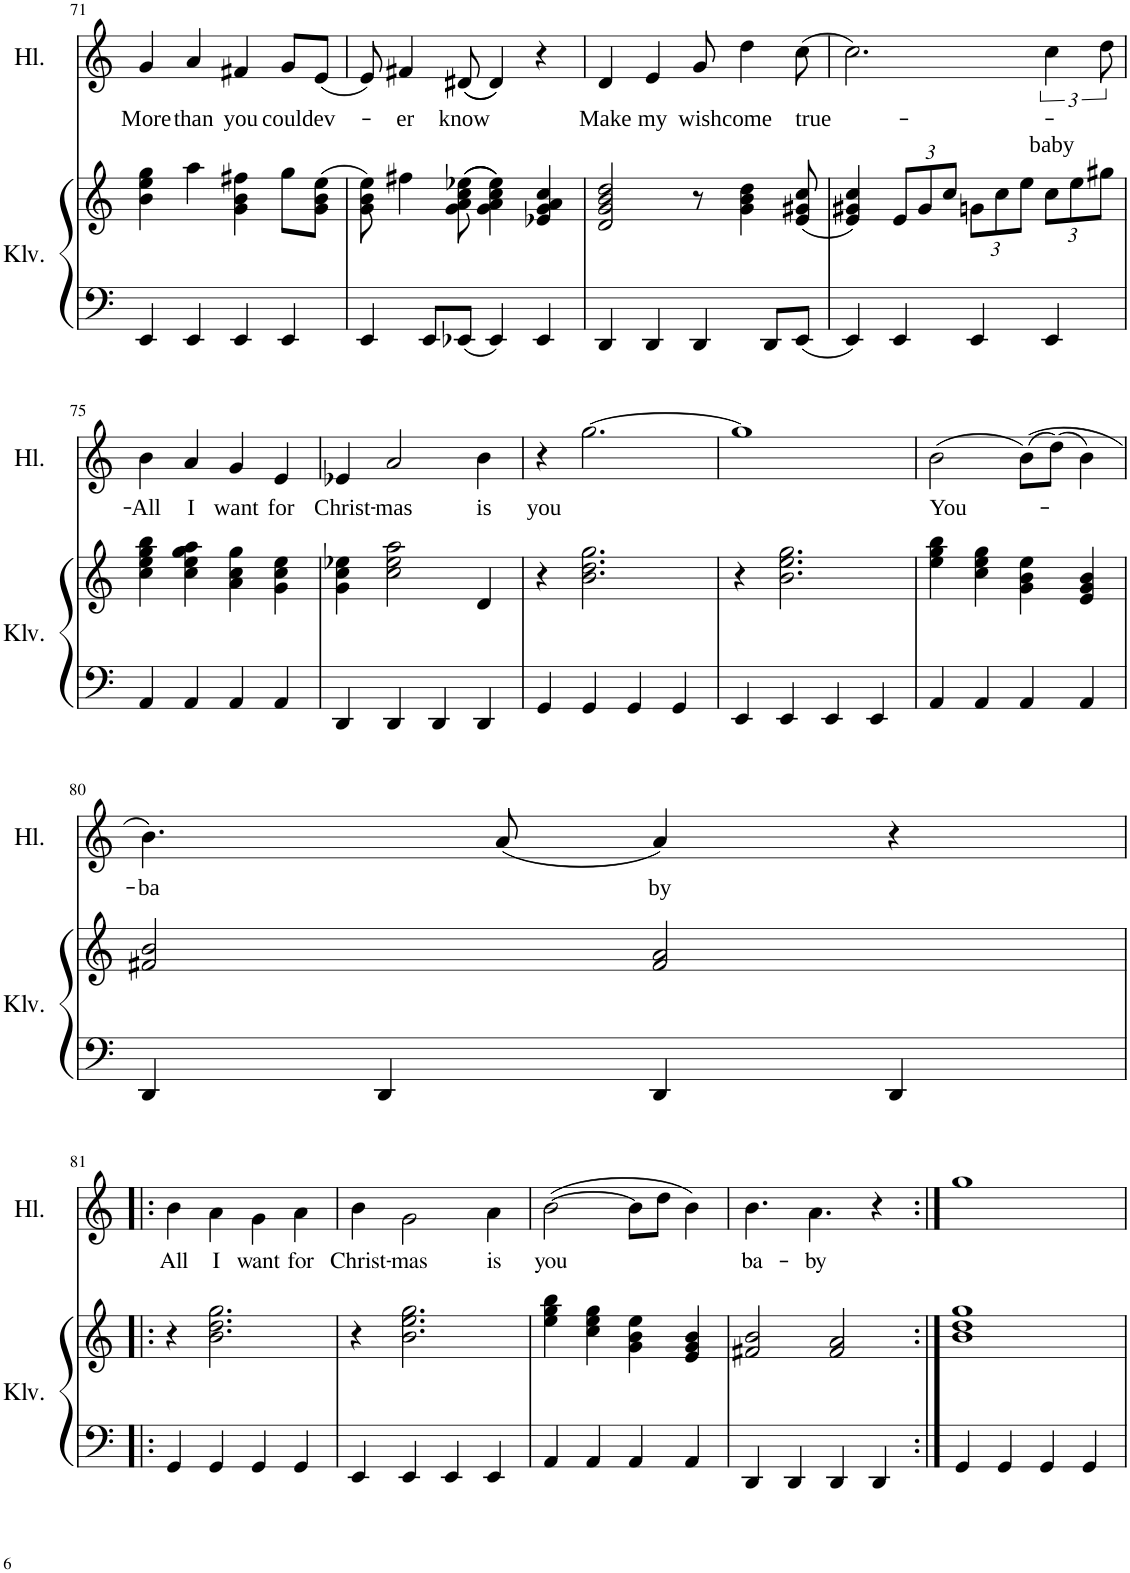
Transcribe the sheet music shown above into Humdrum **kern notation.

**kern	**kern	**kern	**text	**text
*part2	*part2	*part1	*part1	*part1
*staff3	*staff2	*staff1	*staff1	*staff1
*I"Klavír	*	*I"Hlas	*	*
*I'Klv.	*	*I'Hl.	*	*
!!LO:PB:g=z
*clefF4	*clefG2	*clefG2	*	*
*k[]	*k[]	*k[]	*	*
*M4/4	*M4/4	*M4/4	*	*
=71	=71	=71	=71	=71
!	!	!	!LO:LY:b	!
4EE/	4b\ 4ee\ 4gg\	4g/	More	.
!	!	!	!LO:LY:b	!
4EE/	4aa\	4a/	than	.
!	!	!	!LO:LY:b	!
4EE/	4g\ 4b\ 4ff#X\	4f#X/	you	.
!	!	!	!LO:LY:b	!
4EE/	8gg\L	8g/L	could	.
!	!	!	!LO:LY:b	!
.	(8g\ 8b\ 8ee\J	(8e/J	ev-	.
=72	=72	=72	=72	=72
4EE/	8g\ 8b\ 8ee\)	8e/)	.	.
!	!	!	!LO:LY:b	!
.	4ff#X\	4f#X/	-er	.
8EE/L	.	.	.	.
!	!	!	!LO:LY:b	!
8EE-X/J	(((8g\ 8a\ 8cc\ 8ee-X\	((8d#X/	know	.
4EE-/	4g\ 4a\ 4cc\ 4ee-\)))	4d#/))	.	.
4EE-/	4e-X/ 4g/ 4a/ 4cc/	4r	.	.
=73	=73	=73	=73	=73
!	!	!	!LO:LY:b	!
4DD/	2d/ 2g/ 2b/ 2dd/	4d/	Make	.
!	!	!	!LO:LY:b	!
4DD/	.	4e/	my	.
!	!	!	!LO:LY:b	!
4DD/	8r	8g/	wish	.
!	!	!	!LO:LY:b	!
.	4g\ 4b\ 4dd\	4dd\	come	.
8DD/L	.	.	.	.
!	!	!	!LO:LY:b	!
8EE/J	(8e/ 8g#X/ 8cc/	(8cc\	true-	.
=74	=74	=74	=74	=74
4EE/	4e/ 4g#X/ 4cc/)	2.cc\)	.	.
*	*Xbrackettup	*	*	*
4EE/	12e/L	.	.	.
.	12g#/	.	.	.
.	12cc/J	.	.	.
4EE/	12gn\L	.	.	.
.	12cc\	.	.	.
.	12ee\J	.	.	.
!	!	!	!	!LO:LY:b
4EE/	12cc\L	6cc\	.	baby
.	12ee\	.	.	.
.	12gg#X\J	12dd\	.	.
!!LO:LB:g=z
=75	=75	=75	=75	=75
!	!	!	!LO:LY:b	!
4AA/	4cc\ 4ee\ 4gg\ 4bb\	4b\	All	.
!	!	!	!LO:LY:b	!
4AA/	4cc\ 4ee\ 4gg\ 4aa\	4a/	I	.
!	!	!	!LO:LY:b	!
4AA/	4a\ 4cc\ 4gg\	4g/	want	.
!	!	!	!LO:LY:b	!
4AA/	4g\ 4cc\ 4ee\	4e/	for	.
=76	=76	=76	=76	=76
!	!	!	!LO:LY:b	!
4DD/	4g\ 4cc\ 4ee-X\	4e-X/	Christ-	.
!	!	!	!LO:LY:b	!
4DD/	2cc\ 2ee-\ 2aa\	2a/	-mas	.
4DD/	.	.	.	.
!	!	!	!LO:LY:b	!
4DD/	4d/	4b\	is	.
=77	=77	=77	=77	=77
!	!	!	!LO:LY:b	!
4GG/	4r	4r	you	.
4GG/	2.b\ 2.dd\ 2.gg\	[2.gg\	.	.
4GG/	.	.	.	.
4GG/	.	.	.	.
=78	=78	=78	=78	=78
4EE/	4r	1gg]	.	.
4EE/	2.b\ 2.ee\ 2.gg\	.	.	.
4EE/	.	.	.	.
4EE/	.	.	.	.
=79	=79	=79	=79	=79
!	!	!	!LO:LY:b	!
4AA/	4ee\ 4gg\ 4bb\	(2b\	You-	.
4AA/	4cc\ 4ee\ 4gg\	.	.	.
4AA/	4g\ 4b\ 4ee\	((8b\L)	.	.
.	.	(8dd\J)	.	.
4AA/	4e/ 4g/ 4b/	4b\)	.	.
!!LO:LB:g=z
=80	=80	=80	=80	=80
!	!	!	!LO:LY:b	!
4DD/	2f#X/ 2b/	4.b\)	-ba	.
4DD/	.	.	.	.
.	.	(8a/	.	.
!	!	!	!LO:LY:b	!
4DD/	2f#/ 2a/	4a/)	-by	.
4DD/	.	4r	.	.
!!LO:LB:g=z
=81!|:	=81!|:	=81!|:	=81!|:	=81!|:
!	!	!	!LO:LY:b	!
4GG/	4r	4b\	All	.
!	!	!	!LO:LY:b	!
4GG/	2.b\ 2.dd\ 2.gg\	4a\	I	.
!	!	!	!LO:LY:b	!
4GG/	.	4g\	want	.
!	!	!	!LO:LY:b	!
4GG/	.	4a\	for	.
=82	=82	=82	=82	=82
!	!	!	!LO:LY:b	!
4EE/	4r	4b\	Christ-	.
!	!	!	!LO:LY:b	!
4EE/	2.b\ 2.ee\ 2.gg\	2g\	-mas	.
4EE/	.	.	.	.
!	!	!	!LO:LY:b	!
4EE/	.	4a\	is	.
=83	=83	=83	=83	=83
!	!	!	!LO:LY:b	!
4AA/	4ee\ 4gg\ 4bb\	([2b\	you	.
4AA/	4cc\ 4ee\ 4gg\	.	.	.
4AA/	4g\ 4b\ 4ee\	8b\L]	.	.
.	.	8dd\J	.	.
4AA/	4e/ 4g/ 4b/	4b\)	.	.
=84	=84	=84	=84	=84
!	!	!	!LO:LY:b	!
4DD/	2f#X/ 2b/	4.b\	ba-	.
4DD/	.	.	.	.
!	!	!	!LO:LY:b	!
.	.	4.a\	-by	.
4DD/	2f#/ 2a/	.	.	.
4DD/	.	4r	.	.
=85:|!	=85:|!	=85:|!	=85:|!	=85:|!
4GG/	1b 1dd 1gg	1gg	.	.
4GG/	.	.	.	.
4GG/	.	.	.	.
4GG/	.	.	.	.
=	=	=	=	=
*-	*-	*-	*-	*-
